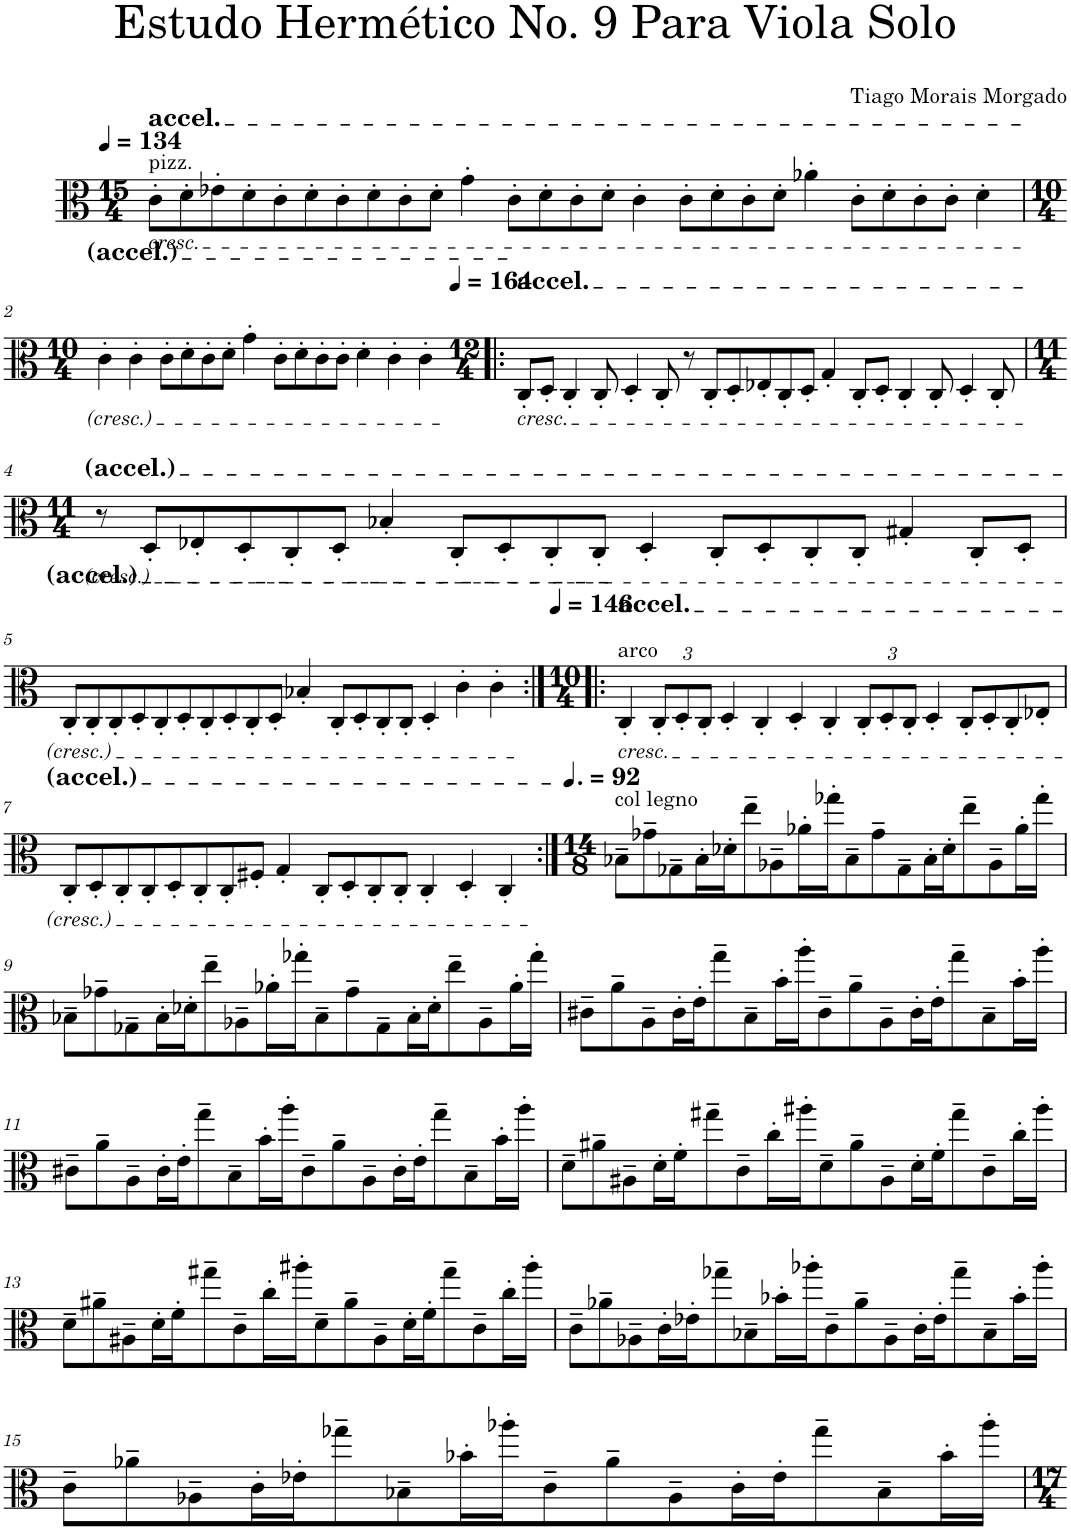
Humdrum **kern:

**kern
*part1
*staff1
*I"Viola
*I'Vla.
*clefC3
*k[]
*M15/4
*MM134
=1
!LO:TX:a:t=pizz.
!LO:TX:a:t=accel.
!LO:TX:b:i:t=cresc.
8c'\L
8d'\
8e-X'\
8d'\
8c'\
8d'\
8c'\
8d'\
8c'\
8d'\J
4g'\
8c'\L
8d'\
8c'\
8d'\J
4c'\
8c'\L
8d'\
8c'\
8d'\J
4a-X'\
8c'\L
8d'\
8c'\
8c'\J
4d'\
!!LO:LB:g=z
=2
*M10/4
4c'\
4c'\
8c'\L
8d'\
8c'\
8d'\J
4g'\
8c'\L
8d'\
8c'\
8c'\J
4d'\
4c'\
4c'\
=3!|:
*M12/4
*MM164
!LO:TX:a:t=accel.
!LO:TX:b:i:t=cresc.
8C'/L
8D'/J
4C'/
8C'/
4D'/
8C'/
8r
8C'/L
8D'/
8E-X'/
8C'/
8D'/J
4G'/
8C'/L
8D'/J
4C'/
8C'/
4D'/
8C'/
!!LO:LB:g=z
=4
*M11/4
8r
8D'/L
8E-X'/
8D'/
8C'/
8D'/J
4B-X'/
8C'/L
8D'/
8C'/
8C'/J
4D'/
8C'/L
8D'/
8C'/
8C'/J
4G#X'/
8C'/L
8D'/J
!!LO:LB:g=z
=5
8C'/L
8C'/
8C'/
8D'/
8C'/
8D'/
8C'/
8D'/
8C'/
8D'/J
4B-X'/
8C'/L
8D'/
8C'/
8C'/J
4D'/
4c'\
4c'\
=6:|!|:
*M10/4
*MM146
!LO:TX:a:t=arco
!LO:TX:a:t=accel.
!LO:TX:b:i:t=cresc.
4C'/
*Xbrackettup
12C'/L
12D'/
12C'/J
4D'/
4C'/
4D'/
4C'/
12C'/L
12D'/
12C'/J
4D'/
8C'/L
8D'/
8C'/
8E-X'/J
!!LO:LB:g=z
=7
8C'/L
8D'/
8C'/
8C'/
8D'/
8C'/
8C'/
8F#X'/J
4G'/
8C'/L
8D'/
8C'/
8C'/J
4C'/
4D'/
4C'/
=8:|!
*M14/8
*MM138
!LO:TX:a:t=col legno
8B-X~\L
8g-X~\
8G-X~\
16B-'\L
16d-X'\J
8ee~\
8A-X~\
16a-X'\L
16gg-X'\J
8B-~\
8g-~\
8G-~\
16B-'\L
16d-'\J
8ee~\
8A-~\
16a-'\L
16gg-'\JJ
!!LO:LB:g=z
=9
8B-X~\L
8g-X~\
8G-X~\
16B-'\L
16d-X'\J
8ee~\
8A-X~\
16a-X'\L
16gg-X'\J
8B-~\
8g-~\
8G-~\
16B-'\L
16d-'\J
8ee~\
8A-~\
16a-'\L
16gg-'\JJ
=10
8c#X~\L
8a~\
8A~\
16c#'\L
16e'\J
8gg~\
8B~\
16b'\L
16aa'\J
8c#~\
8a~\
8A~\
16c#'\L
16e'\J
8gg~\
8B~\
16b'\L
16aa'\JJ
!!LO:LB:g=z
=11
8c#X~\L
8a~\
8A~\
16c#'\L
16e'\J
8gg~\
8B~\
16b'\L
16aa'\J
8c#~\
8a~\
8A~\
16c#'\L
16e'\J
8gg~\
8B~\
16b'\L
16aa'\JJ
=12
8d~\L
8a#X~\
8A#X~\
16d'\L
16f'\J
8gg#X~\
8c~\
16cc'\L
16aa#X'\J
8d~\
8a#~\
8A#~\
16d'\L
16f'\J
8gg#~\
8c~\
16cc'\L
16aa#'\JJ
!!LO:LB:g=z
=13
8d~\L
8a#X~\
8A#X~\
16d'\L
16f'\J
8gg#X~\
8c~\
16cc'\L
16aa#X'\J
8d~\
8a#~\
8A#~\
16d'\L
16f'\J
8gg#~\
8c~\
16cc'\L
16aa#'\JJ
=14
8c~\L
8a-X~\
8A-X~\
16c'\L
16e-X'\J
8gg-X~\
8B-X~\
16b-X'\L
16aa-X'\J
8c~\
8a-~\
8A-~\
16c'\L
16e-'\J
8gg-~\
8B-~\
16b-'\L
16aa-'\JJ
!!LO:LB:g=z
=15
8c~\L
8a-X~\
8A-X~\
16c'\L
16e-X'\J
8gg-X~\
8B-X~\
16b-X'\L
16aa-X'\J
8c~\
8a-~\
8A-~\
16c'\L
16e-'\J
8gg-~\
8B-~\
16b-'\L
16aa-'\JJ
=
*-
